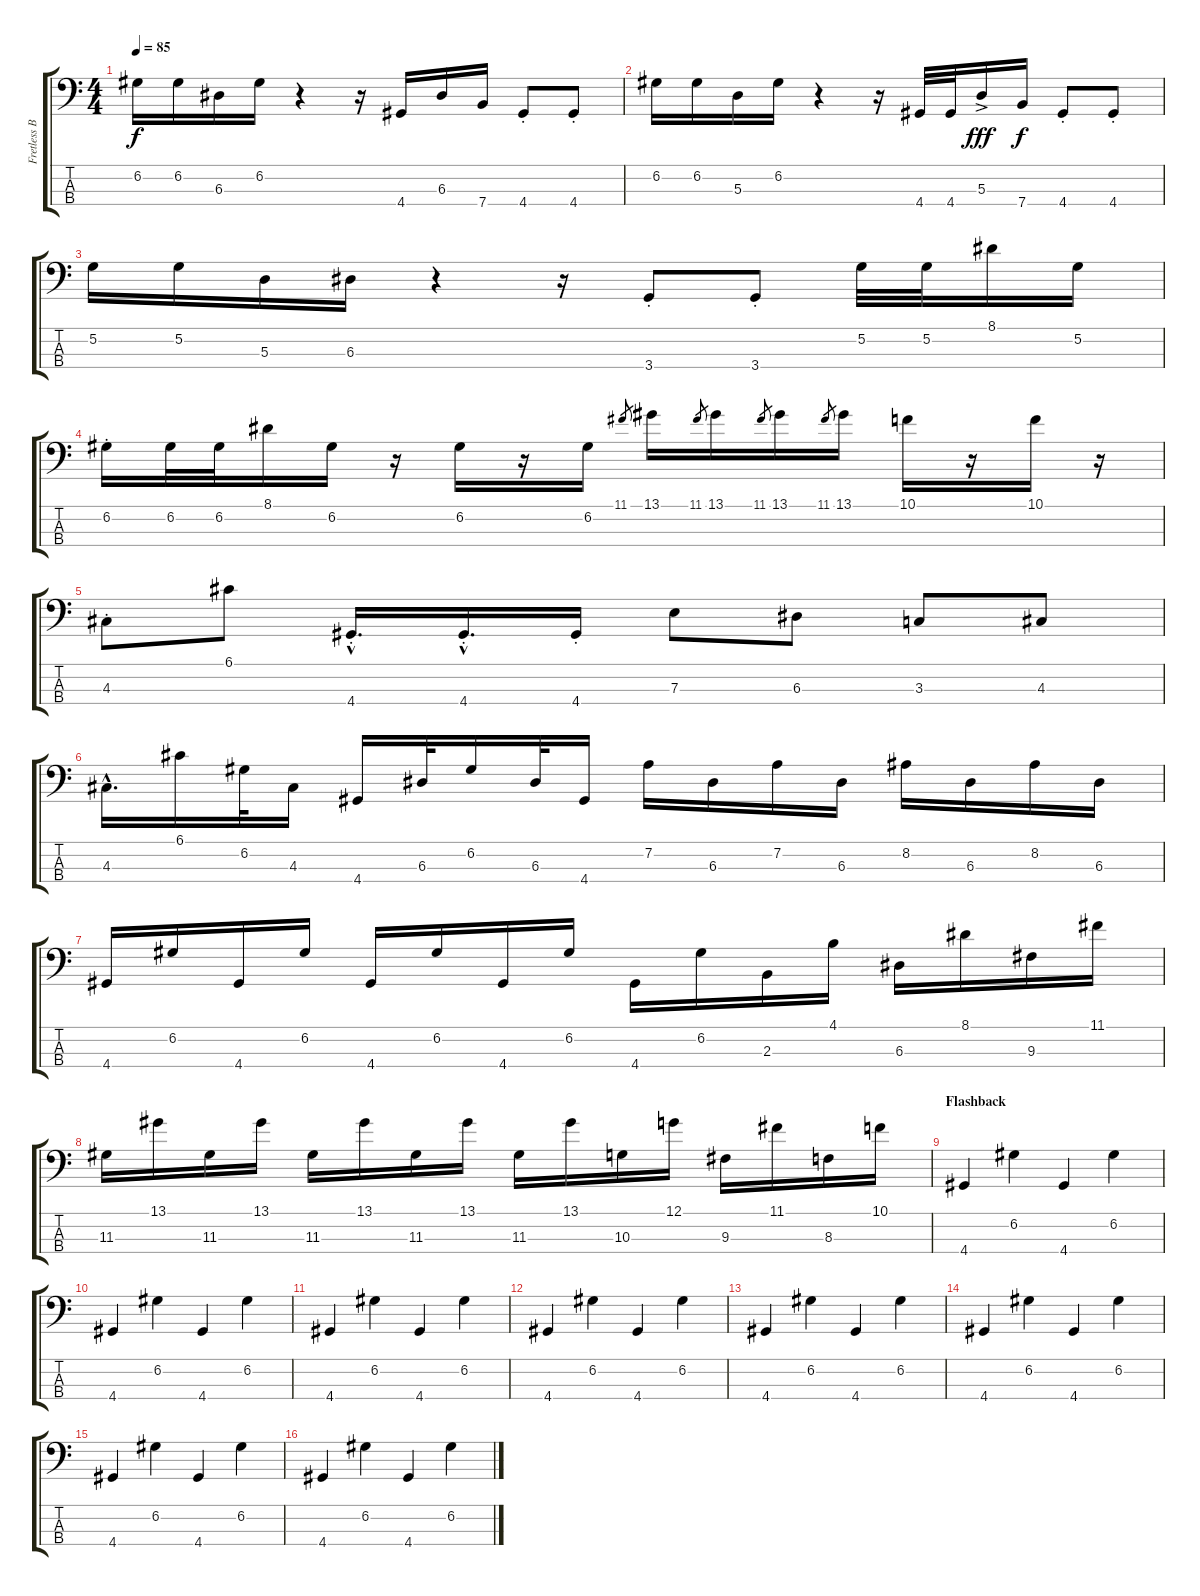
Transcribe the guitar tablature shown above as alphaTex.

\track ("Fretless Bass" "Fretless B") {instrument fretlessbass}
\staff {score tabs}
\tuning (G2 D2 A1 E1) {hide}
\ts (4 4)
\tempo 85
\clef f4
\ks c
6.2.16{dy f} 6.2.16 6.3.16 6.2.16 r.4 r.16 4.4.16 6.3.16 7.4.16 4.4{st}.8 4.4{st}.8 |
6.2.16 6.2.16 5.3.16 6.2.16 r.4 r.16 4.4.32 4.4.32 5.3{ac}.16{dy fff} 7.4.16{dy f} 4.4{st}.8 4.4{st}.8 |
5.2.16 5.2.16 5.3.16 6.3.16 r.4 r.16 3.4{st}.8 3.4{st}.8 5.2.32 5.2.32 8.1.16 5.2.16 |
6.2{st}.16 6.2.32 6.2.32 8.1.16 6.2.16 r.16 6.2.16 r.16 6.2.16 11.1.8{gr} 13.1.16 11.1.8{gr} 13.1.16 11.1.8{gr} 13.1.16 11.1.8{gr} 13.1.16 10.1.16 r.16 10.1.16 r.16 |
4.3{st}.8 6.1.8 4.4{hac st}.16{d} 4.4{hac st}.16{d} 4.4{st}.16 7.3.8 6.3.8 3.3.8 4.3.8 |
4.3{hac}.16{d} 6.1.16 6.2.32 4.3.16 4.4.16 6.3.32 6.2.16 6.3.32 4.4.16 7.2.16 6.3.16 7.2.16 6.3.16 8.2.16 6.3.16 8.2.16 6.3.16 |
4.4.16 6.2.16 4.4.16 6.2.16 4.4.16 6.2.16 4.4.16 6.2.16 4.4.16 6.2.16 2.3.16 4.1.16 6.3.16 8.1.16 9.3.16 11.1.16 |
11.3.16 13.1.16 11.3.16 13.1.16 11.3.16 13.1.16 11.3.16 13.1.16 11.3.16 13.1.16 10.3.16 12.1.16 9.3.16 11.1.16 8.3.16 10.1.16 |
\section ("" "Flashback")
4.4.4 6.2.4 4.4.4 6.2.4 |
4.4.4 6.2.4 4.4.4 6.2.4 |
4.4.4 6.2.4 4.4.4 6.2.4 |
4.4.4 6.2.4 4.4.4 6.2.4 |
4.4.4 6.2.4 4.4.4 6.2.4 |
4.4.4 6.2.4 4.4.4 6.2.4 |
4.4.4 6.2.4 4.4.4 6.2.4 |
4.4.4 6.2.4 4.4.4 6.2.4
